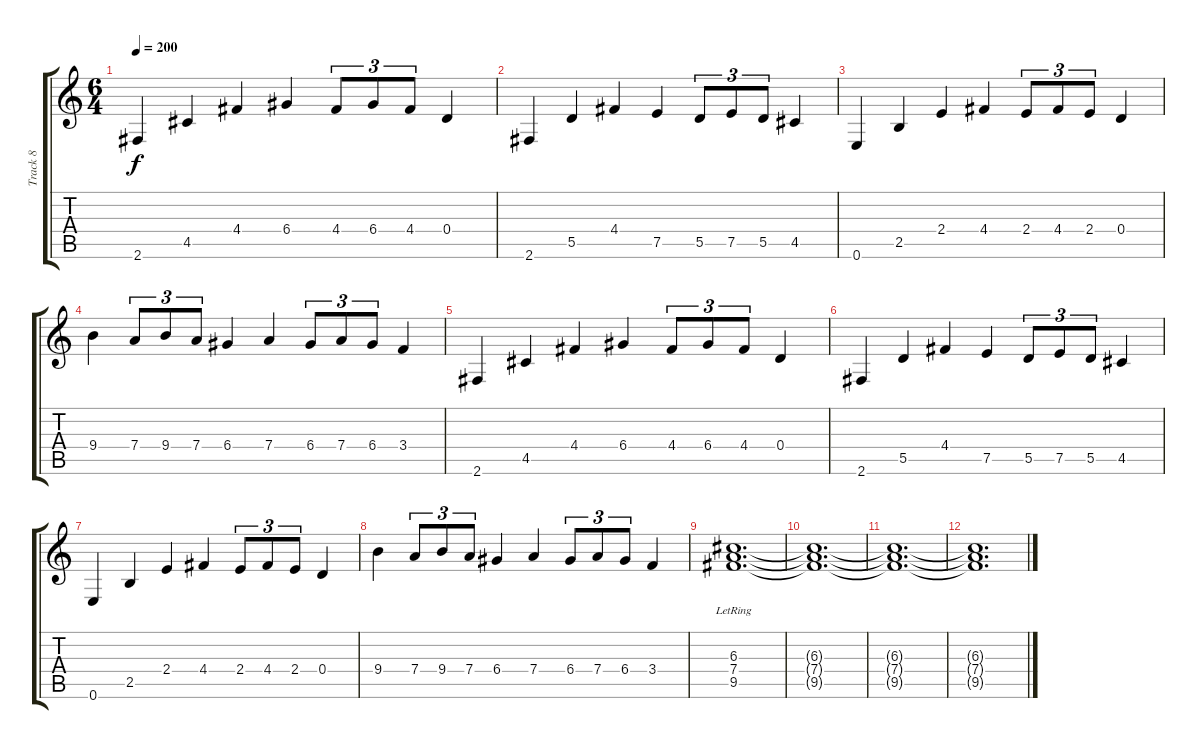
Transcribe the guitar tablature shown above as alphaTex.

\track ("Track 8" "Track 8") {instrument acousticguitarsteel}
\staff {score tabs}
\tuning (E4 B3 G3 D3 A2 E2) {hide}
\ts (6 4)
\tempo 200
\clef g2
\ks c
2.6.4{dy f} 4.5.4 4.4.4 6.4.4 4.4.8{tu (3 2)} 6.4.8{tu (3 2)} 4.4.8{tu (3 2)} 0.4.4 |
2.6.4 5.5.4 4.4.4 7.5.4 5.5.8{tu (3 2)} 7.5.8{tu (3 2)} 5.5.8{tu (3 2)} 4.5.4 |
0.6.4 2.5.4 2.4.4 4.4.4 2.4.8{tu (3 2)} 4.4.8{tu (3 2)} 2.4.8{tu (3 2)} 0.4.4 |
9.4.4 7.4.8{tu (3 2)} 9.4.8{tu (3 2)} 7.4.8{tu (3 2)} 6.4.4 7.4.4 6.4.8{tu (3 2)} 7.4.8{tu (3 2)} 6.4.8{tu (3 2)} 3.4.4 |
2.6.4 4.5.4 4.4.4 6.4.4 4.4.8{tu (3 2)} 6.4.8{tu (3 2)} 4.4.8{tu (3 2)} 0.4.4 |
2.6.4 5.5.4 4.4.4 7.5.4 5.5.8{tu (3 2)} 7.5.8{tu (3 2)} 5.5.8{tu (3 2)} 4.5.4 |
0.6.4 2.5.4 2.4.4 4.4.4 2.4.8{tu (3 2)} 4.4.8{tu (3 2)} 2.4.8{tu (3 2)} 0.4.4 |
9.4.4 7.4.8{tu (3 2)} 9.4.8{tu (3 2)} 7.4.8{tu (3 2)} 6.4.4 7.4.4 6.4.8{tu (3 2)} 7.4.8{tu (3 2)} 6.4.8{tu (3 2)} 3.4.4 |
(6.3 7.4{lr} 9.5).1{d} |
(6.3{t} 7.4{t} 9.5{t}).1{d} |
(6.3{t} 7.4{t} 9.5{t}).1{d} |
(6.3{t} 7.4{t} 9.5{t}).1{d}
